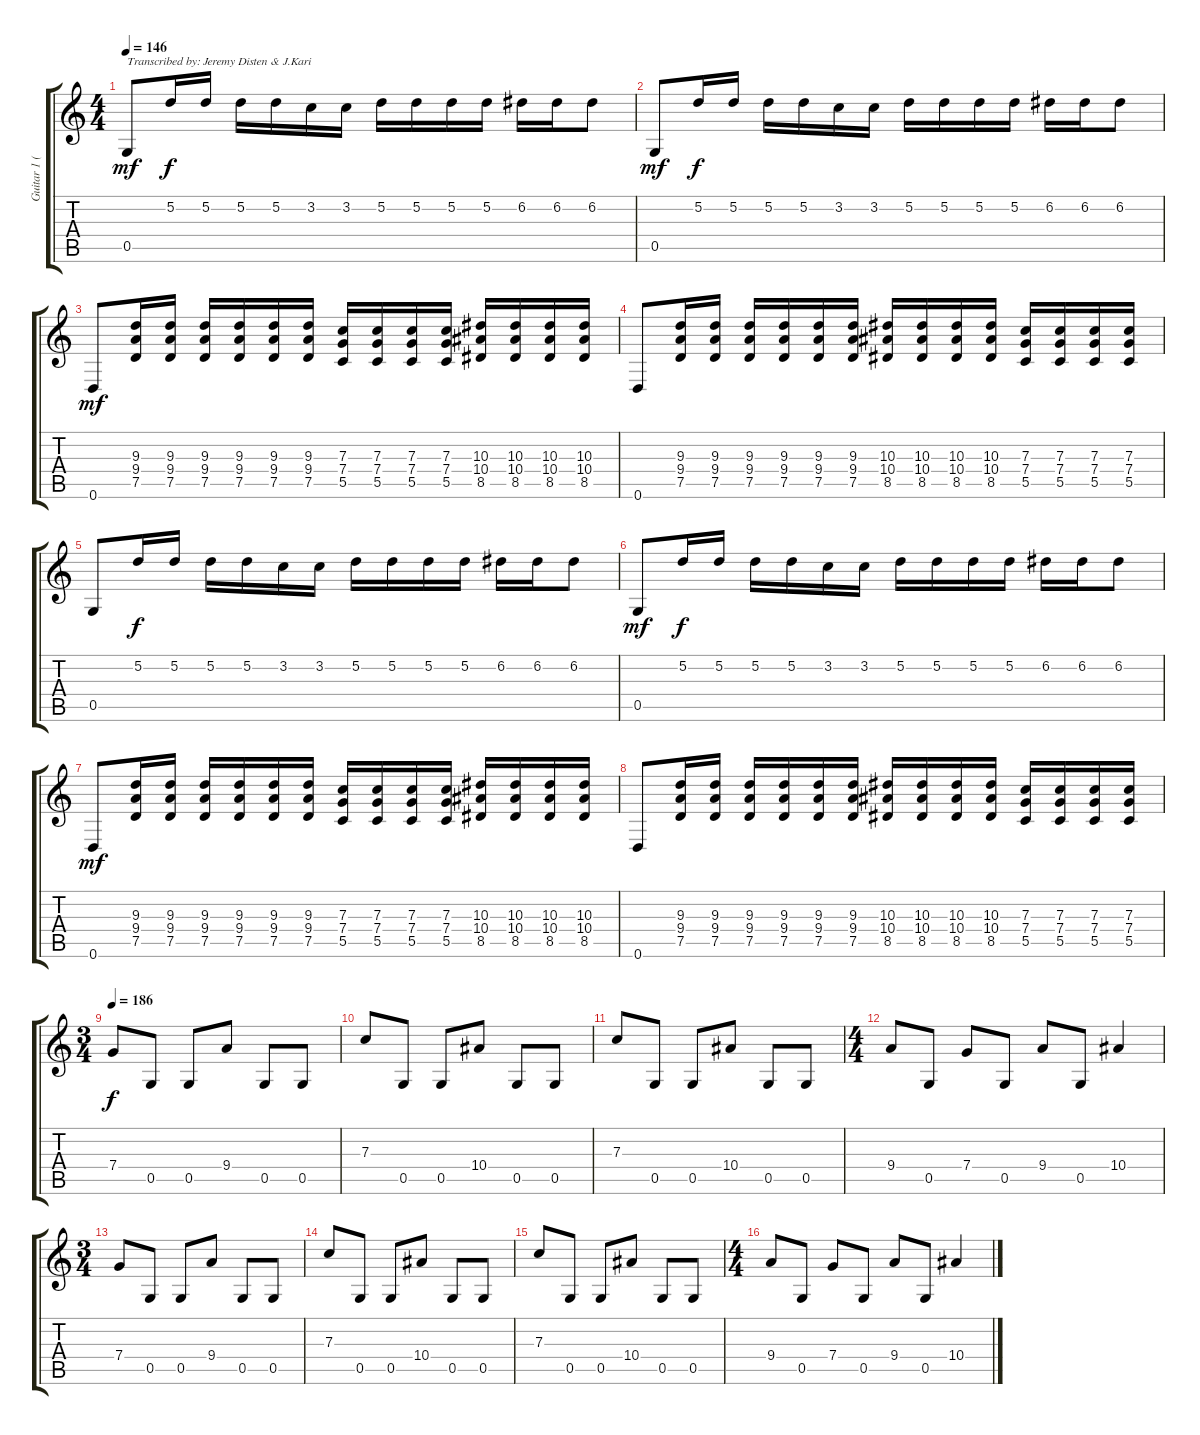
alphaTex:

\track ("Guitar 1 (Lead)" "Guitar 1 (") {instrument distortionguitar}
\staff {score tabs}
\tuning (D4 A3 F3 C3 G2 D2) {hide}
\ts (4 4)
\tempo 146
\clef g2
\ks c
0.5.8{txt "Transcribed by: Jeremy Disten & J.Kari" dy mf instrument distortionguitar} 5.2.16{dy f} 5.2.16 5.2.16 5.2.16 3.2.16 3.2.16 5.2.16 5.2.16 5.2.16 5.2.16 6.2.16 6.2.16 6.2.8 |
0.5.8{dy mf} 5.2.16{dy f} 5.2.16 5.2.16 5.2.16 3.2.16 3.2.16 5.2.16 5.2.16 5.2.16 5.2.16 6.2.16 6.2.16 6.2.8 |
0.6.8{dy mf} (9.3 9.4 7.5).16 (9.3 9.4 7.5).16 (9.3 9.4 7.5).16 (9.3 9.4 7.5).16 (9.3 9.4 7.5).16 (9.3 9.4 7.5).16 (7.3 7.4 5.5).16 (7.3 7.4 5.5).16 (7.3 7.4 5.5).16 (7.3 7.4 5.5).16 (10.3 10.4 8.5).16 (10.3 10.4 8.5).16 (10.3 10.4 8.5).16 (10.3 10.4 8.5).16 |
0.6.8 (9.3 9.4 7.5).16 (9.3 9.4 7.5).16 (9.3 9.4 7.5).16 (9.3 9.4 7.5).16 (9.3 9.4 7.5).16 (9.3 9.4 7.5).16 (10.3 10.4 8.5).16 (10.3 10.4 8.5).16 (10.3 10.4 8.5).16 (10.3 10.4 8.5).16 (7.3 7.4 5.5).16 (7.3 7.4 5.5).16 (7.3 7.4 5.5).16 (7.3 7.4 5.5).16 |
0.5.8 5.2.16{dy f} 5.2.16 5.2.16 5.2.16 3.2.16 3.2.16 5.2.16 5.2.16 5.2.16 5.2.16 6.2.16 6.2.16 6.2.8 |
0.5.8{dy mf} 5.2.16{dy f} 5.2.16 5.2.16 5.2.16 3.2.16 3.2.16 5.2.16 5.2.16 5.2.16 5.2.16 6.2.16 6.2.16 6.2.8 |
0.6.8{dy mf} (9.3 9.4 7.5).16 (9.3 9.4 7.5).16 (9.3 9.4 7.5).16 (9.3 9.4 7.5).16 (9.3 9.4 7.5).16 (9.3 9.4 7.5).16 (7.3 7.4 5.5).16 (7.3 7.4 5.5).16 (7.3 7.4 5.5).16 (7.3 7.4 5.5).16 (10.3 10.4 8.5).16 (10.3 10.4 8.5).16 (10.3 10.4 8.5).16 (10.3 10.4 8.5).16 |
0.6.8 (9.3 9.4 7.5).16 (9.3 9.4 7.5).16 (9.3 9.4 7.5).16 (9.3 9.4 7.5).16 (9.3 9.4 7.5).16 (9.3 9.4 7.5).16 (10.3 10.4 8.5).16 (10.3 10.4 8.5).16 (10.3 10.4 8.5).16 (10.3 10.4 8.5).16 (7.3 7.4 5.5).16 (7.3 7.4 5.5).16 (7.3 7.4 5.5).16 (7.3 7.4 5.5).16 |
\ts (3 4)
\tempo 186
7.4.8{dy f} 0.5.8 0.5.8 9.4.8 0.5.8 0.5.8 |
7.3.8 0.5.8 0.5.8 10.4.8 0.5.8 0.5.8 |
7.3.8 0.5.8 0.5.8 10.4.8 0.5.8 0.5.8 |
\ts (4 4)
9.4.8 0.5.8 7.4.8 0.5.8 9.4.8 0.5.8 10.4.4 |
\ts (3 4)
7.4.8 0.5.8 0.5.8 9.4.8 0.5.8 0.5.8 |
7.3.8 0.5.8 0.5.8 10.4.8 0.5.8 0.5.8 |
7.3.8 0.5.8 0.5.8 10.4.8 0.5.8 0.5.8 |
\ts (4 4)
9.4.8 0.5.8 7.4.8 0.5.8 9.4.8 0.5.8 10.4.4
